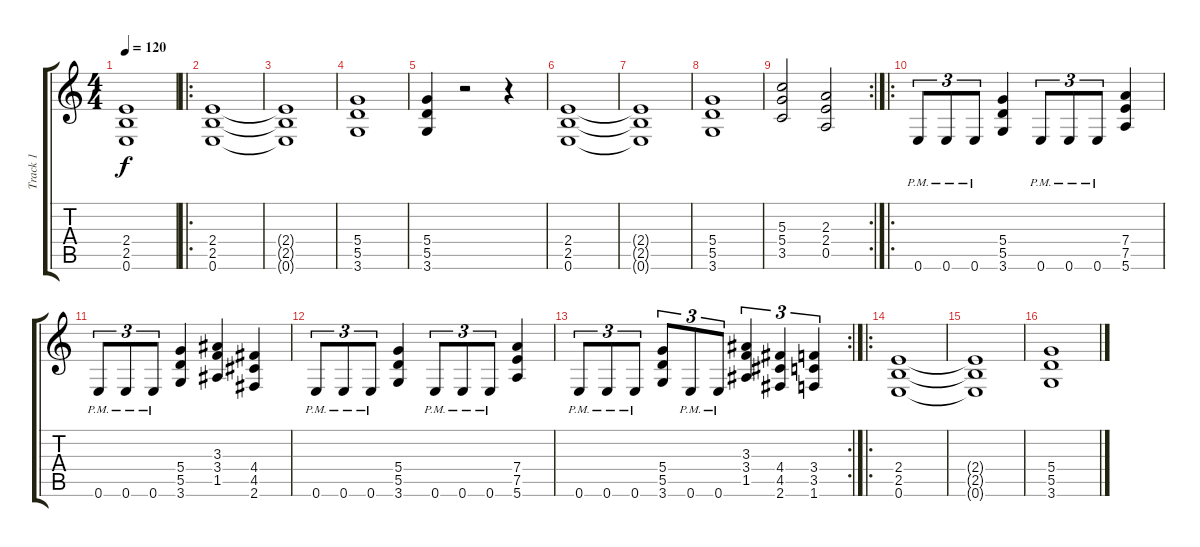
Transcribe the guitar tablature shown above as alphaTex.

\track ("Track 1" "Track 1") {instrument electricguitarjazz}
\staff {score tabs}
\tuning (E4 B3 G3 D3 A2 E2) {hide}
\ts (4 4)
\tempo 120
\clef g2
\ks c
(2.4{t} 2.5{t} 0.6{t}).1{dy f} |
\ro
(2.4 2.5 0.6).1 |
(2.4{t} 2.5{t} 0.6{t}).1 |
(5.4 5.5 3.6).1 |
(5.4 5.5 3.6).4 r.2 r.4 |
(2.4 2.5 0.6).1 |
(2.4{t} 2.5{t} 0.6{t}).1 |
(5.4 5.5 3.6).1 |
\rc 2
(5.3 5.4 3.5).2 (2.3 2.4 0.5).2 |
\ro
0.6{pm}.8{tu (3 2)} 0.6{pm}.8{tu (3 2)} 0.6{pm}.8{tu (3 2)} (5.4 5.5 3.6).4 0.6{pm}.8{tu (3 2)} 0.6{pm}.8{tu (3 2)} 0.6{pm}.8{tu (3 2)} (7.4 7.5 5.6).4 |
0.6{pm}.8{tu (3 2)} 0.6{pm}.8{tu (3 2)} 0.6{pm}.8{tu (3 2)} (5.4 5.5 3.6).4 (3.3 3.4 1.5).4 (4.4 4.5 2.6).4 |
0.6{pm}.8{tu (3 2)} 0.6{pm}.8{tu (3 2)} 0.6{pm}.8{tu (3 2)} (5.4 5.5 3.6).4 0.6{pm}.8{tu (3 2)} 0.6{pm}.8{tu (3 2)} 0.6{pm}.8{tu (3 2)} (7.4 7.5 5.6).4 |
\rc 2
0.6{pm}.8{tu (3 2)} 0.6{pm}.8{tu (3 2)} 0.6{pm}.8{tu (3 2)} (5.4 5.5 3.6).8{tu (3 2)} 0.6{pm}.8{tu (3 2)} 0.6{pm}.8{tu (3 2)} (3.3 3.4 1.5).4{tu (3 2)} (4.4 4.5 2.6).4{tu (3 2)} (3.4 3.5 1.6).4{tu (3 2)} |
\ro
(2.4 2.5 0.6).1 |
(2.4{t} 2.5{t} 0.6{t}).1 |
(5.4 5.5 3.6).1
